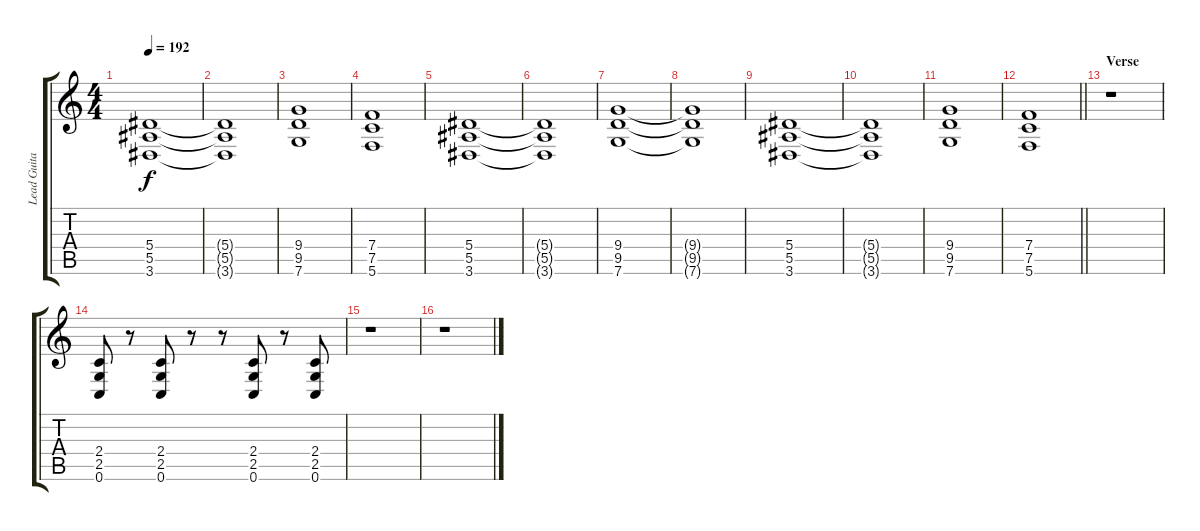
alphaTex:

\track ("Lead Guitar 2" "Lead Guita") {instrument distortionguitar}
\staff {score tabs}
\tuning (C4 G3 Eb3 Bb2 F2 C2) {hide}
\ts (4 4)
\tempo 192
\clef g2
\ks c
(5.4 5.5 3.6).1{dy f} |
(5.4{t} 5.5{t} 3.6{t}).1 |
(9.4 9.5 7.6).1 |
(7.4 7.5 5.6).1 |
(5.4 5.5 3.6).1 |
(5.4{t} 5.5{t} 3.6{t}).1 |
(9.4 9.5 7.6).1 |
(9.4{t} 9.5{t} 7.6{t}).1 |
(5.4 5.5 3.6).1 |
(5.4{t} 5.5{t} 3.6{t}).1 |
(9.4 9.5 7.6).1 |
\barLineRight lightlight
(7.4 7.5 5.6).1 |
\section ("" "Verse")
r.1 |
(2.4 2.5 0.6).8{volume 13} r.8 (2.4 2.5 0.6).8 r.8 r.8 (2.4 2.5 0.6).8 r.8 (2.4 2.5 0.6).8 |
r.1 |
r.1
